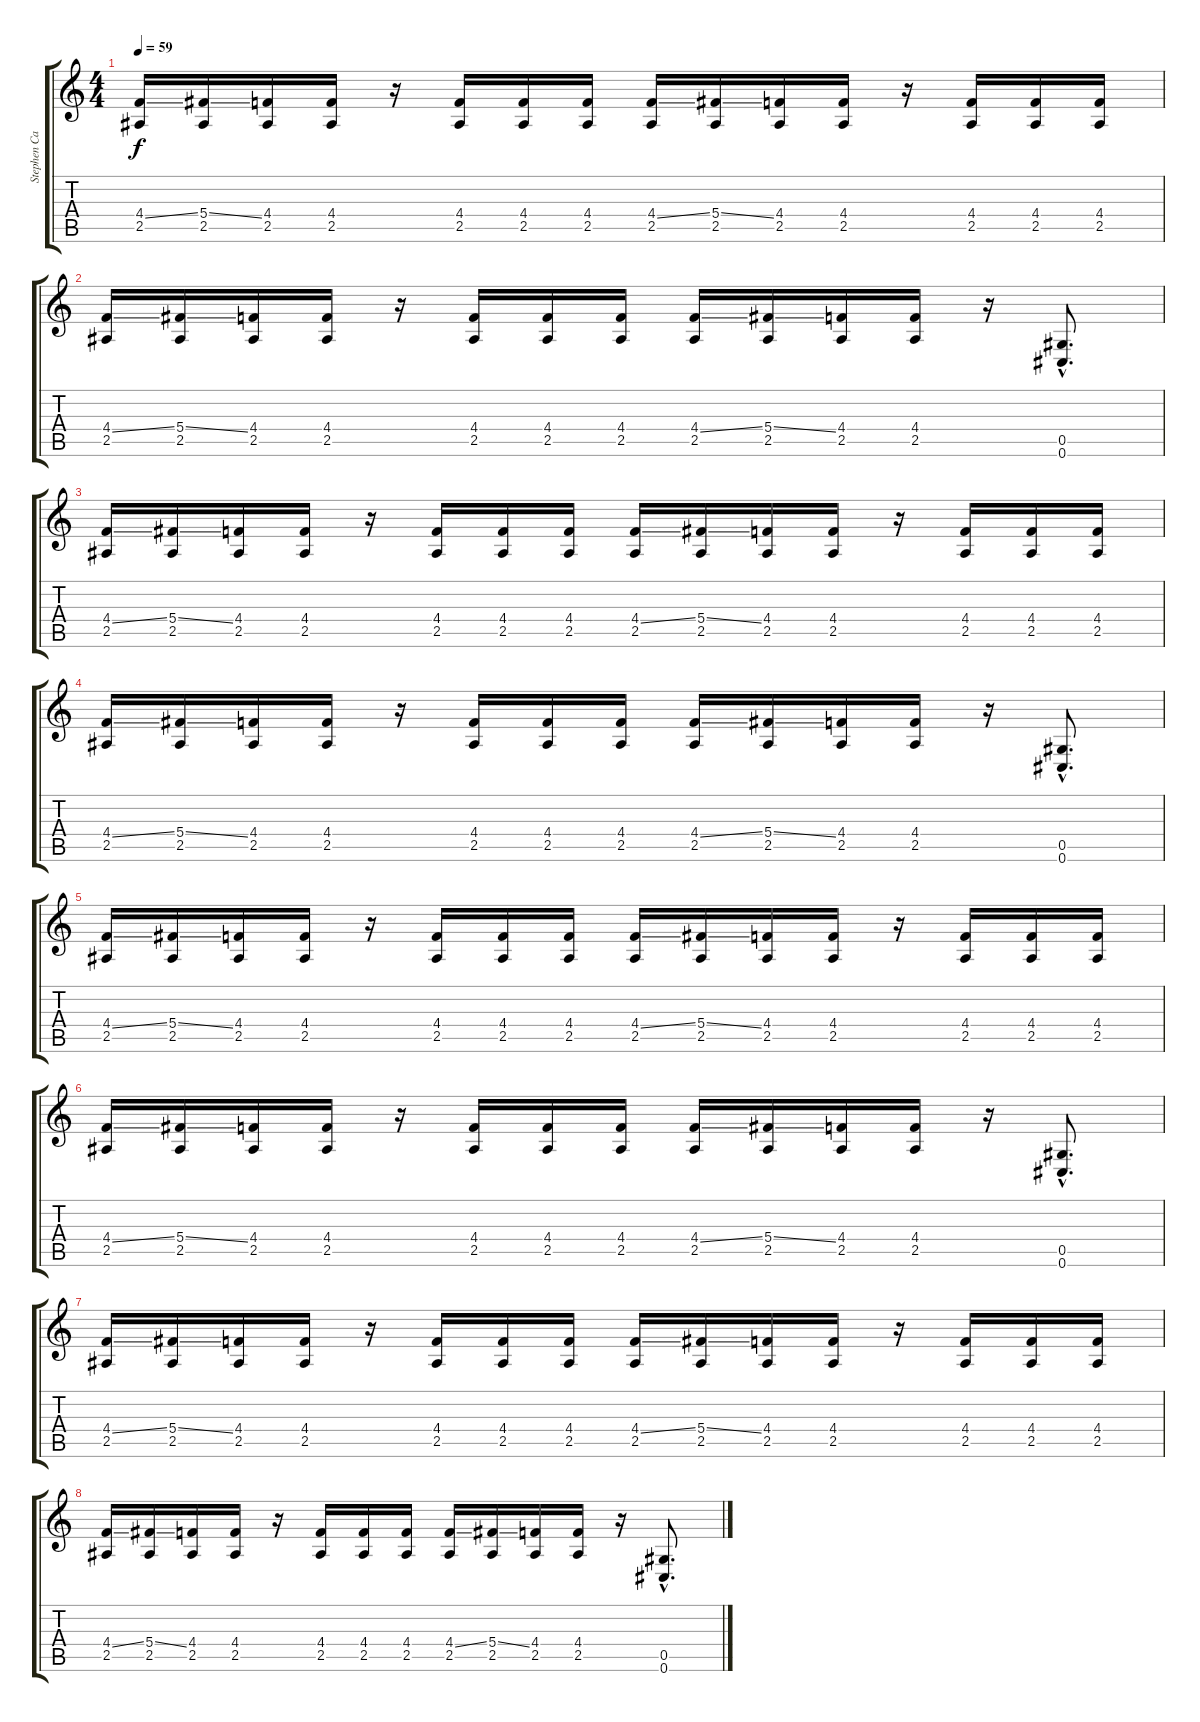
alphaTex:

\track ("Stephen Carpenter guitars" "Stephen Ca") {instrument distortionguitar}
\staff {score tabs}
\tuning (Eb4 Bb3 Gb3 Db3 Ab2 Db2) {hide}
\ts (4 4)
\tempo 59
\clef g2
\ks c
(4.4{ss} 2.5).16{dy f instrument distortionguitar} (5.4{ss} 2.5).16 (4.4 2.5).16 (4.4 2.5).16 r.16 (4.4 2.5).16 (4.4 2.5).16 (4.4 2.5).16 (4.4{ss} 2.5).16 (5.4{ss} 2.5).16 (4.4 2.5).16 (4.4 2.5).16 r.16 (4.4 2.5).16 (4.4 2.5).16 (4.4 2.5).16 |
(4.4{ss} 2.5).16 (5.4{ss} 2.5).16 (4.4 2.5).16 (4.4 2.5).16 r.16 (4.4 2.5).16 (4.4 2.5).16 (4.4 2.5).16 (4.4{ss} 2.5).16 (5.4{ss} 2.5).16 (4.4 2.5).16 (4.4 2.5).16 r.16 (0.5{hac} 0.6{hac}).8{d} |
(4.4{ss} 2.5).16{instrument distortionguitar} (5.4{ss} 2.5).16 (4.4 2.5).16 (4.4 2.5).16 r.16 (4.4 2.5).16 (4.4 2.5).16 (4.4 2.5).16 (4.4{ss} 2.5).16 (5.4{ss} 2.5).16 (4.4 2.5).16 (4.4 2.5).16 r.16 (4.4 2.5).16 (4.4 2.5).16 (4.4 2.5).16 |
(4.4{ss} 2.5).16 (5.4{ss} 2.5).16 (4.4 2.5).16 (4.4 2.5).16 r.16 (4.4 2.5).16 (4.4 2.5).16 (4.4 2.5).16 (4.4{ss} 2.5).16 (5.4{ss} 2.5).16 (4.4 2.5).16 (4.4 2.5).16 r.16 (0.5{hac} 0.6{hac}).8{d} |
(4.4{ss} 2.5).16{instrument distortionguitar} (5.4{ss} 2.5).16 (4.4 2.5).16 (4.4 2.5).16 r.16 (4.4 2.5).16 (4.4 2.5).16 (4.4 2.5).16 (4.4{ss} 2.5).16 (5.4{ss} 2.5).16 (4.4 2.5).16 (4.4 2.5).16 r.16 (4.4 2.5).16 (4.4 2.5).16 (4.4 2.5).16 |
(4.4{ss} 2.5).16 (5.4{ss} 2.5).16 (4.4 2.5).16 (4.4 2.5).16 r.16 (4.4 2.5).16 (4.4 2.5).16 (4.4 2.5).16 (4.4{ss} 2.5).16 (5.4{ss} 2.5).16 (4.4 2.5).16 (4.4 2.5).16 r.16 (0.5{hac} 0.6{hac}).8{d} |
(4.4{ss} 2.5).16{instrument distortionguitar} (5.4{ss} 2.5).16 (4.4 2.5).16 (4.4 2.5).16 r.16 (4.4 2.5).16 (4.4 2.5).16 (4.4 2.5).16 (4.4{ss} 2.5).16 (5.4{ss} 2.5).16 (4.4 2.5).16 (4.4 2.5).16 r.16 (4.4 2.5).16 (4.4 2.5).16 (4.4 2.5).16 |
(4.4{ss} 2.5).16 (5.4{ss} 2.5).16 (4.4 2.5).16 (4.4 2.5).16 r.16 (4.4 2.5).16 (4.4 2.5).16 (4.4 2.5).16 (4.4{ss} 2.5).16 (5.4{ss} 2.5).16 (4.4 2.5).16 (4.4 2.5).16 r.16 (0.5{hac} 0.6{hac}).8{d}
